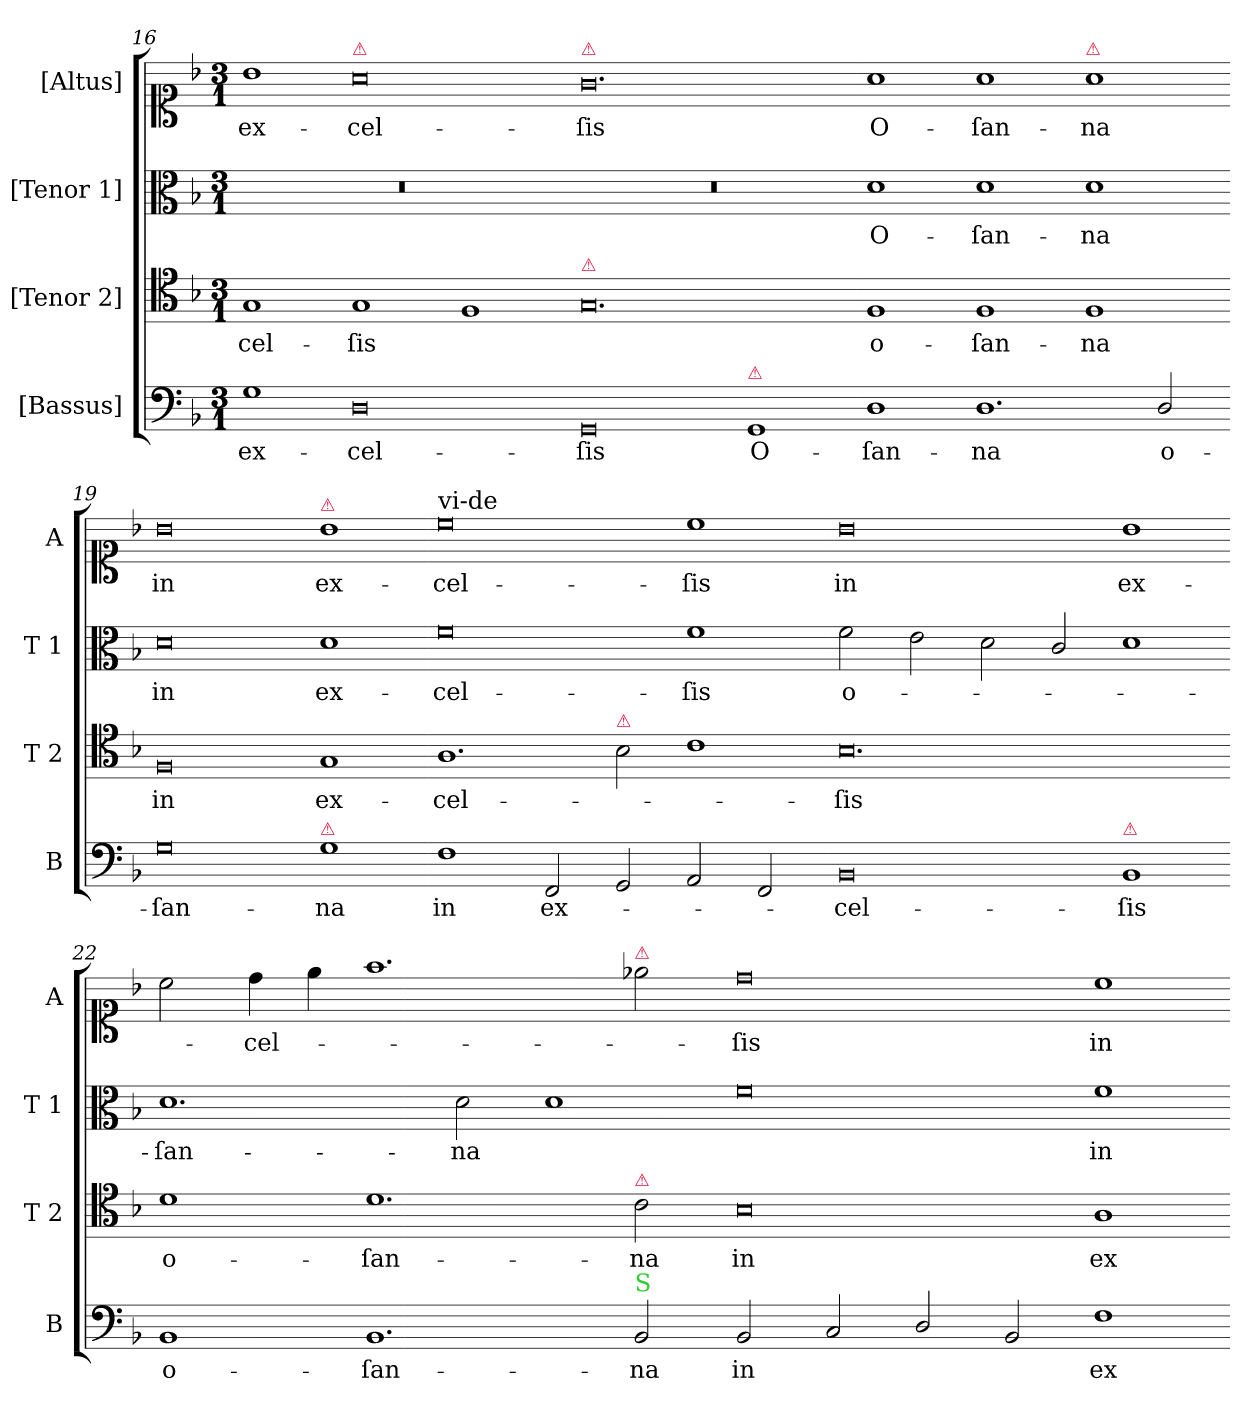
**kern	**text	**kern	**text	**kern	**text	**kern	**text
*part4	*part4	*part3	*part3	*part2	*part2	*part1	*part1
*staff4	*staff4	*staff3	*staff3	*staff2	*staff2	*staff1	*staff1
*I"[Bassus]	*	*I"[Tenor 2]	*	*I"[Tenor 1]	*	*I"[Altus]	*
*I'B	*	*I'T 2	*	*I'T 1	*	*I'A	*
*clefF4	*	*clefC4	*	*clefC3	*	*clefC1	*
*k[b-]	*	*k[b-]	*	*k[b-]	*	*k[b-]	*
*F:	*	*F:	*	*F:	*	*F:	*
*M3/1	*	*M3/1	*	*M3/1	*	*M3/1	*
=16	=16	=16	=16	=16	=16	=16	=16
1G	ex-	1G	-cel-	0.r	.	1b-	ex-
!	!	!	!	!	!	!LO:TX:a:color=crimson:t=⚠	!
0D	-cel-	1G	-ſis	.	.	0a	-cel-
.	.	1F	.	.	.	.	.
=17-	=17-	=17-	=17-	=17-	=17-	=17-	=17-
!	!	!	!	!	!	!LO:TX:a:color=crimson:t=⚠	!
!	!	!LO:TX:a:color=crimson:t=⚠	!	!	!	!	!
0GG	-ſis	0.G	.	0.r	.	0.g	-ſis
!LO:TX:a:color=crimson:t=⚠	!	!	!	!	!	!	!
1GG	O-	.	.	.	.	.	.
=18-	=18-	=18-	=18-	=18-	=18-	=18-	=18-
1D	-ſan-	1F	o-	1d	O-	1a	O-
1.D	-na	1F	-ſan-	1d	-ſan-	1a	-ſan-
!	!	!	!	!	!	!LO:TX:a:color=crimson:t=⚠	!
.	.	1F	-na	1d	-na	1a	-na
!	!LO:LY:i	!	!	!	!	!	!
2D/	o-	.	.	.	.	.	.
=19-	=19-	=19-	=19-	=19-	=19-	=19-	=19-
!	!LO:LY:i	!	!	!	!	!	!
0G	-ſan-	0F	in	0d	in	0b-	in
!	!	!	!	!	!	!LO:TX:a:color=crimson:t=⚠	!
!LO:TX:a:color=crimson:t=⚠	!	!	!	!	!	!	!
!	!LO:LY:i	!	!	!	!	!	!
1G	-na	1G	ex-	1d	ex-	1b-	ex-
=20-	=20-	=20-	=20-	=20-	=20-	=20-	=20-
!	!	!	!	!	!	!LO:TX:a:t=vi-de	!
!	!LO:LY:i	!	!	!	!	!	!
1F	in	1.A	-cel-	0f	-cel-	0cc	-cel-
!	!LO:LY:i	!	!	!	!	!	!
2FF/	ex-	.	.	.	.	.	.
!	!	!LO:TX:a:color=crimson:t=⚠	!	!	!	!	!
2GG/	.	2B-\	.	.	.	.	.
2AA/	.	1c	.	1f	-ſis	1cc	-ſis
2FF/	.	.	.	.	.	.	.
=21-	=21-	=21-	=21-	=21-	=21-	=21-	=21-
!	!LO:LY:i	!	!	!	!	!	!
0BB-	-cel-	0.B-	-ſis	2f\	o-	0b-	in
.	.	.	.	2e\	.	.	.
.	.	.	.	2d\	.	.	.
.	.	.	.	2c/	.	.	.
!LO:TX:a:color=crimson:t=⚠	!	!	!	!	!	!	!
!	!LO:LY:i	!	!	!	!	!	!
1BB-	-ſis	.	.	1d	.	1b-	ex-
=22-	=22-	=22-	=22-	=22-	=22-	=22-	=22-
!	!	!	!LO:LY:i	!	!	!	!
1BB-	o-	1d	o-	1.d	-ſan-	2cc\	.
.	.	.	.	.	.	4dd\	-cel-
.	.	.	.	.	.	4ee\	.
!	!	!	!LO:LY:i	!	!	!	!
1.BB-	-ſan-	1.d	-ſan-	.	.	1.ff	.
.	.	.	.	2d\	-na	.	.
.	.	.	.	1d	.	.	.
!	!	!	!	!	!	!LO:TX:a:color=crimson:t=⚠	!
!	!	!LO:TX:a:color=crimson:t=⚠	!	!	!	!	!
!LO:TX:a:color=limegreen:t=S	!	!	!	!	!	!	!
!	!	!	!LO:LY:i	!	!	!	!
2BB-/	-na	2c\	-na	.	.	2ee-X\	.
=23-	=23-	=23-	=23-	=23-	=23-	=23-	=23-
!	!	!	!LO:LY:i	!	!	!	!
2BB-/	in	0B-	in	0f	.	0dd	-ſis
2C/	.	.	.	.	.	.	.
2D/	.	.	.	.	.	.	.
2BB-/	.	.	.	.	.	.	.
!	!	!	!LO:LY:i	!	!	!	!
1F	ex-	1A	ex-	1f	in	1cc	in
=-	=-	=-	=-	=-	=-	=-	=-
*-	*-	*-	*-	*-	*-	*-	*-
